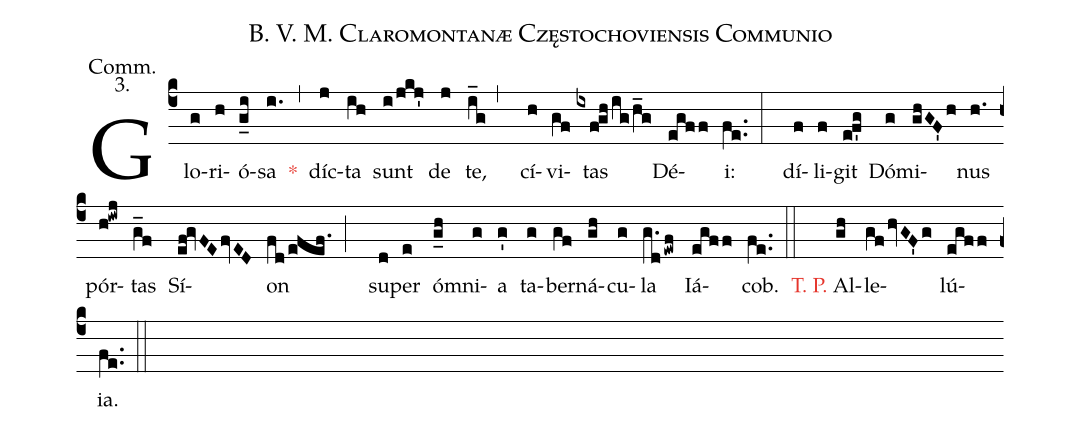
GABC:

name: B. V. M. Claromontanæ Częstochoviensis Communio;
annotation: Comm.;
annotation: 3.;
%%
(c4) Glo(g)ri(h)ó(g_i)sa(i.) <c>*</c>(,) díc(j)ta(ih) sunt(i/jkj') de(j) te,(i_g,) cí(h)vi(gf)tas(ixf!gh/ig/h_g) Dé(egff)i:(fe..:)
dí(f)li(f)git(e!f'g) Dó(g)mi(ghGF'h)nus(h.) pór(h!iwj)tas(g_f) Sí(ef!gvFEfvED)on(fd/efef.;) su(d)per(e) óm(g_h)ni(g)a(g')
ta(g)ber(gf)ná(gh)cu(g)la(g.dewf) Iá(egff)cob.(fe..::) <c>T. P.</c> Al(gh)le(gfhvGF'g)lú(egff)ia.(fe..::/[20])
